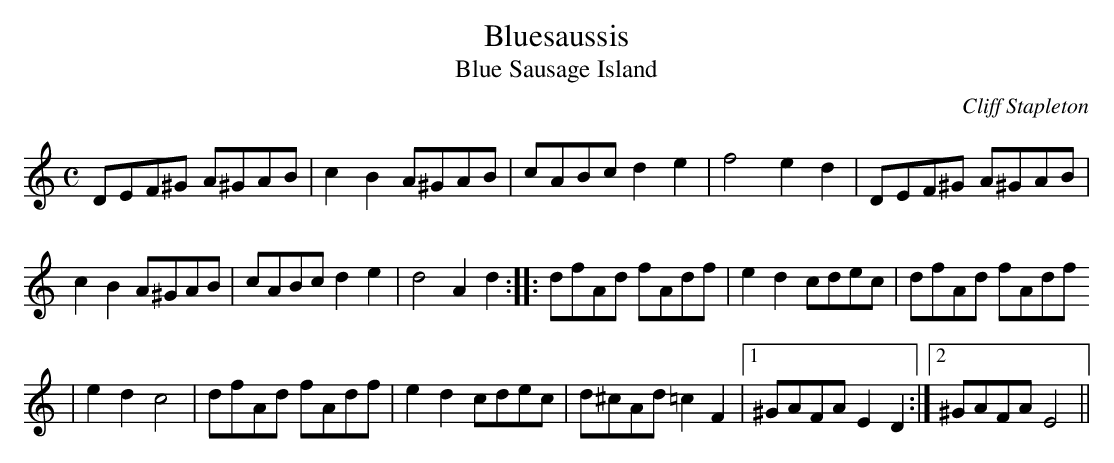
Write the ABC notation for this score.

X:1
T:Bluesaussis
T:Blue Sausage Island
C:Cliff Stapleton
L:1/8
M:C
K:C major
DEF^G A^GAB | c2B2 A^GAB | cABc d2e2 | f4 e2d2 | DEF^G A^GAB |
c2B2 A^GAB | cABc d2e2 | d4 A2d2 :: dfAd fAdf | e2d2 cdec | dfAd fAdf
| e2d2 c4 | dfAd fAdf | e2d2 cdec | d^cAd =c2F2 |1 ^GAFA E2D2 :|2 ^GAFA E4 ||
